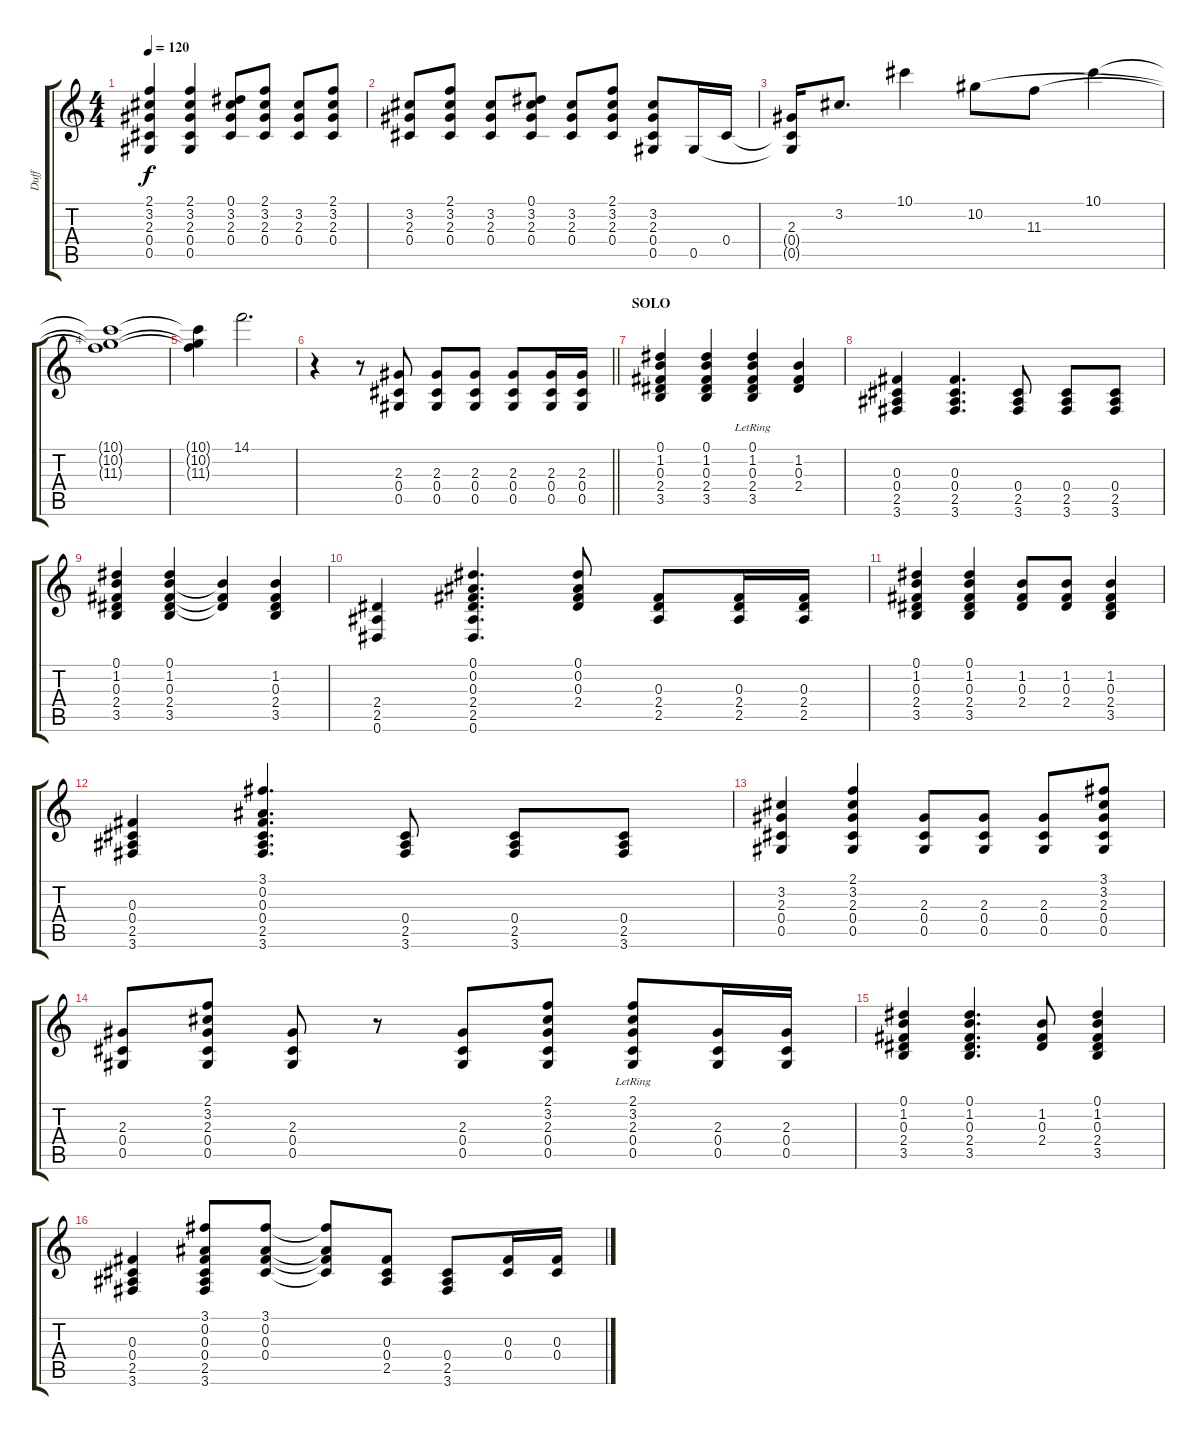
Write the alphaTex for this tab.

\track ("Duff" "Duff") {instrument acousticguitarsteel}
\staff {score tabs}
\tuning (Eb4 Bb3 Gb3 Db3 Ab2 Eb2) {hide}
\ts (4 4)
\tempo 120
\clef g2
\ks c
(2.1 3.2 2.3 0.4 0.5).4{dy f} (2.1 3.2 2.3 0.4 0.5).4 (0.1 3.2 2.3 0.4).8 (2.1 3.2 2.3 0.4).8 (3.2 2.3 0.4).8 (2.1 3.2 2.3 0.4).8 |
(3.2 2.3 0.4).8 (2.1 3.2 2.3 0.4).8 (3.2 2.3 0.4).8 (0.1 3.2 2.3 0.4).8 (3.2 2.3 0.4).8 (2.1 3.2 2.3 0.4).8 (3.2 2.3 0.4 0.5).8 0.5.16 0.4.16 |
(2.3 0.4{t} 0.5{t}).16 3.2.8{d} 10.1.4 10.2.8 11.3.8 10.1.4 |
(10.1{t} 10.2{t} 11.3{t}).1 |
(10.1{t} 10.2{t} 11.3{t}).4 14.1.2{d} |
\barLineRight lightlight
r.4 r.8 (2.3 0.4 0.5).8 (2.3 0.4 0.5).8 (2.3 0.4 0.5).8 (2.3 0.4 0.5).8 (2.3 0.4 0.5).16 (2.3 0.4 0.5).16 |
\section ("" "SOLO")
(0.1 1.2 0.3 2.4 3.5).4 (0.1 1.2 0.3 2.4 3.5).4 (0.1{lr} 1.2 0.3 2.4 3.5{lr}).4 (1.2 0.3 2.4).4 |
(0.3 0.4 2.5 3.6).4 (0.3 0.4 2.5 3.6).4{d} (0.4 2.5 3.6).8 (0.4 2.5 3.6).8 (0.4 2.5 3.6).8 |
(0.1 1.2 0.3 2.4 3.5).4 (0.1 1.2 0.3 2.4 3.5).4 (1.2{t} 0.3{t} 2.4{t}).4 (1.2 0.3 2.4 3.5).4 |
(2.4 2.5 0.6).4 (0.1 0.2 0.3 2.4 2.5 0.6).4{d} (0.1 0.2 0.3 2.4).8 (0.3 2.4 2.5).8 (0.3 2.4 2.5).16 (0.3 2.4 2.5).16 |
(0.1 1.2 0.3 2.4 3.5).4 (0.1 1.2 0.3 2.4 3.5).4 (1.2 0.3 2.4).8 (1.2 0.3 2.4).8 (1.2 0.3 2.4 3.5).4 |
(0.3 0.4 2.5 3.6).4 (3.1 0.2 0.3 0.4 2.5 3.6).4{d} (0.4 2.5 3.6).8 (0.4 2.5 3.6).8 (0.4 2.5 3.6).8 |
(3.2 2.3 0.4 0.5).4 (2.1 3.2 2.3 0.4 0.5).4 (2.3 0.4 0.5).8 (2.3 0.4 0.5).8 (2.3 0.4 0.5).8 (3.1 3.2 2.3 0.4 0.5).8 |
(2.3 0.4 0.5).8 (2.1 3.2 2.3 0.4 0.5).8 (2.3 0.4 0.5).8 r.8 (2.3 0.4 0.5).8 (2.1 3.2 2.3 0.4 0.5).8 (2.1{lr} 3.2{lr} 2.3 0.4 0.5).8 (2.3 0.4 0.5).16 (2.3 0.4 0.5).16 |
(0.1 1.2 0.3 2.4 3.5).4 (0.1 1.2 0.3 2.4 3.5).4{d} (1.2 0.3 2.4).8 (0.1 1.2 0.3 2.4 3.5).4 |
(0.3 0.4 2.5 3.6).4 (3.1 0.2 0.3 0.4 2.5 3.6).8 (3.1 0.2 0.3 0.4).8 (3.1{t} 0.2{t} 0.3{t} 0.4{t}).8 (0.3 0.4 2.5).8 (0.4 2.5 3.6).8 (0.3 0.4).16 (0.3 0.4).16
